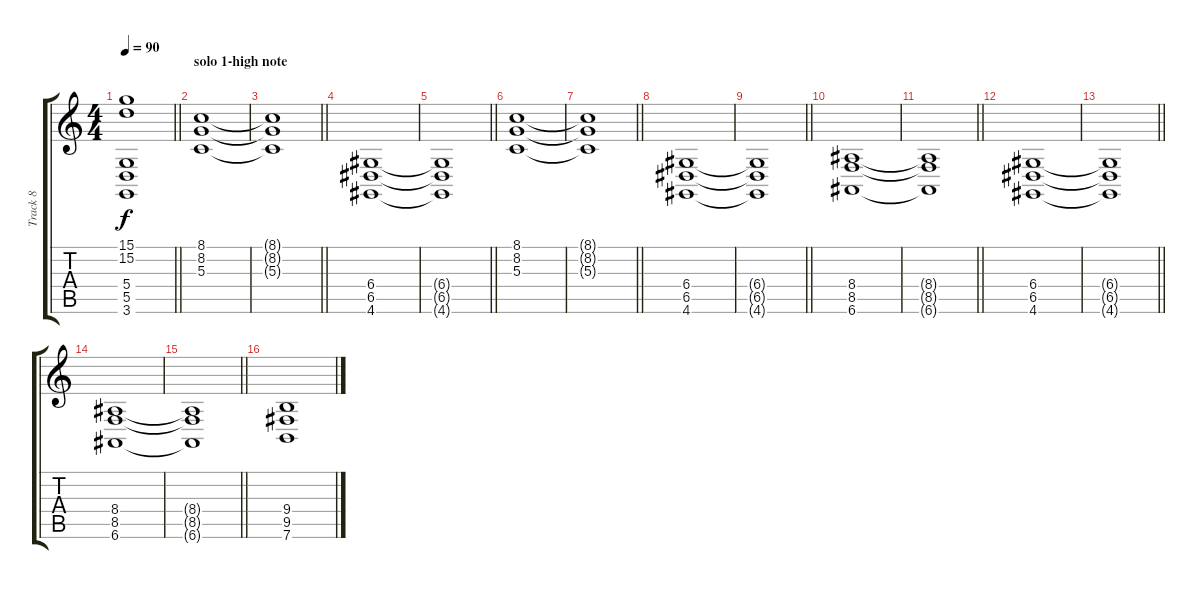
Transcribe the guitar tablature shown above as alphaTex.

\track ("Track 8" "Track 8") {instrument pad2warm}
\staff {score tabs}
\tuning (E4 B3 G3 D3 A2 E2) {hide}
\ts (4 4)
\tempo 90
\clef g2
\barLineRight lightlight
\ks c
(15.1 15.2 5.4 5.5 3.6).1{dy f} |
\section ("" "solo 1-high note")
(8.1 8.2 5.3).1 |
\barLineRight lightlight
(8.1{t} 8.2{t} 5.3{t}).1 |
(6.4 6.5 4.6).1 |
\barLineRight lightlight
(6.4{t} 6.5{t} 4.6{t}).1 |
(8.1 8.2 5.3).1 |
\barLineRight lightlight
(8.1{t} 8.2{t} 5.3{t}).1 |
(6.4 6.5 4.6).1 |
\barLineRight lightlight
(6.4{t} 6.5{t} 4.6{t}).1 |
(8.4 8.5 6.6).1 |
\barLineRight lightlight
(8.4{t} 8.5{t} 6.6{t}).1 |
(6.4 6.5 4.6).1 |
\barLineRight lightlight
(6.4{t} 6.5{t} 4.6{t}).1 |
(8.4 8.5 6.6).1 |
\barLineRight lightlight
(8.4{t} 8.5{t} 6.6{t}).1 |
(9.4 9.5 7.6).1
